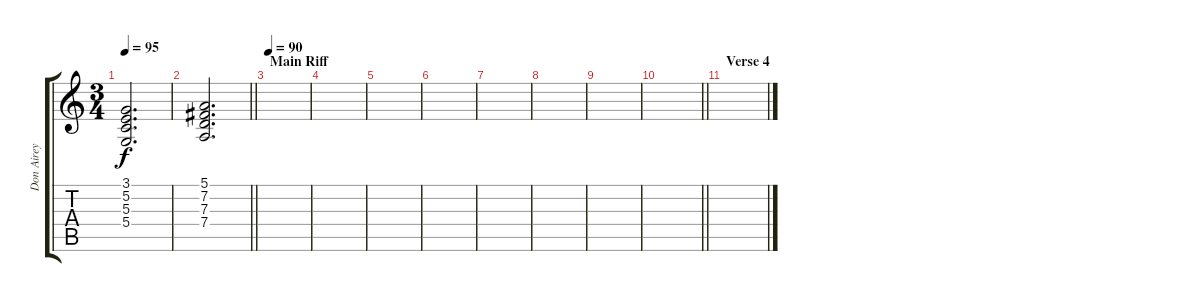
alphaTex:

\track ("Don Airey" "Don Airey") {instrument lead3calliope}
\staff {score tabs}
\tuning (E4 B3 G3 D3 A2 E2) {hide}
\ts (3 4)
\tempo 95
\clef g2
\ks c
(3.1 5.2 5.3 5.4).2{d dy f} |
\barLineRight lightlight
(5.1 7.2 7.3 7.4).2{d} |
\section ("" "Main Riff")
\tempo 90
|
|
|
|
|
|
|
\barLineRight lightlight
|
\section ("" "Verse 4")
